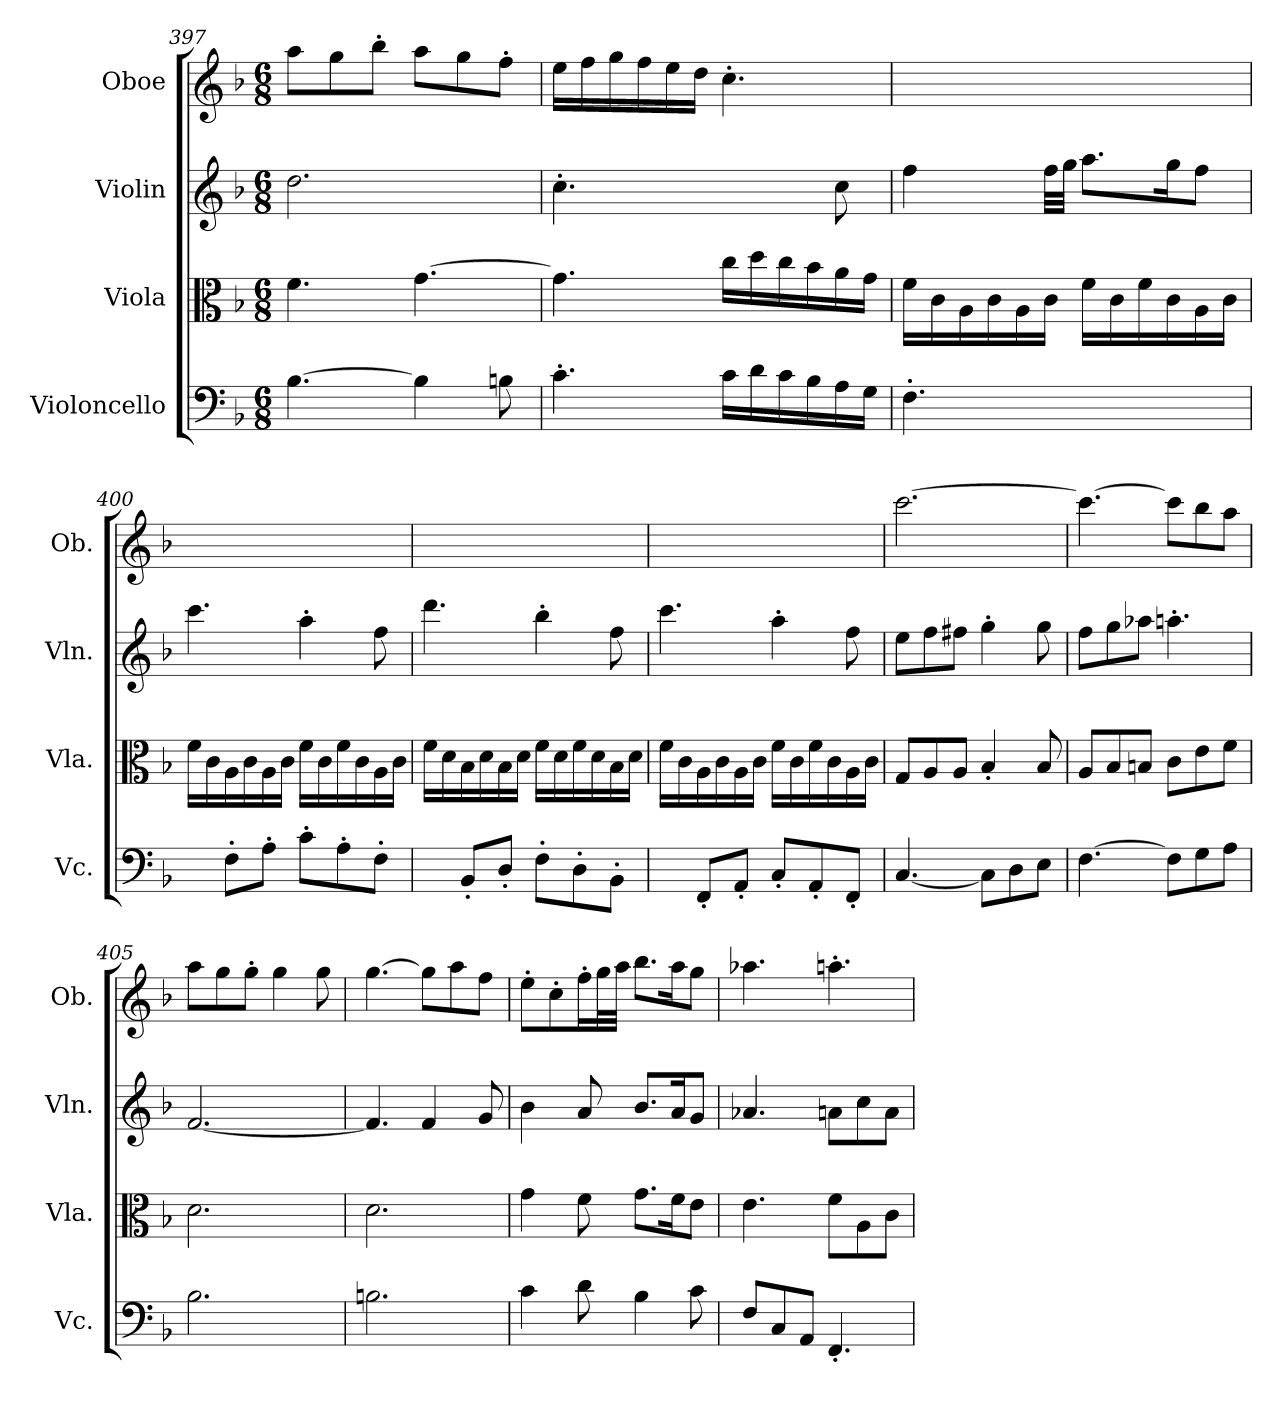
**kern	**kern	**kern	**kern
*part4	*part3	*part2	*part1
*staff4	*staff3	*staff2	*staff1
*I"Violoncello	*I"Viola	*I"Violin	*I"Oboe
*I'Vc.	*I'Vla.	*I'Vln.	*I'Ob.
*clefF4	*clefC3	*clefG2	*clefG2
*k[b-]	*k[b-]	*k[b-]	*k[b-]
*M6/8	*M6/8	*M6/8	*M6/8
=397	=397	=397	=397
[4.B-\	4.f\	2.dd\	8aa\L
.	.	.	8gg\
.	.	.	8bb-'\J
4B-\]	[4.g\	.	8aa\L
.	.	.	8gg\
8Bn\	.	.	8ff'\J
=398	=398	=398	=398
4.c'\	4.g\]	4.cc'\	16ee\LL
.	.	.	16ff\
.	.	.	16gg\
.	.	.	16ff\
.	.	.	16ee\
.	.	.	16dd\JJ
16c\LL	16cc\LL	4ryy	4.cc'\
16d\	16dd\	.	.
16c\	16cc\	.	.
16B-\	16b-\	.	.
16A\	16a\	8cc\	.
16G\JJ	16g\JJ	.	.
!!LO:LB:g=z
=399	=399	=399	=399
4.F'\	16f\LL	4ff\	2.ryy
.	16c\	.	.
.	16A\	.	.
.	16c\	.	.
.	16A\	16ryy	.
.	16c\JJ	32ff\LLL	.
.	.	32gg\JJJ	.
4.ryy	16f\LL	8.aa\L	.
.	16c\	.	.
.	16f\	.	.
.	16c\	16gg\K	.
.	16A\	8ff\J	.
.	16c\JJ	.	.
=400	=400	=400	=400
8ryy	16f\LL	4.ccc\	2.ryy
.	16c\	.	.
8F'\L	16A\	.	.
.	16c\	.	.
8A'\J	16A\	.	.
.	16c\JJ	.	.
8c'\L	16f\LL	4aa'\	.
.	16c\	.	.
8A'\	16f\	.	.
.	16c\	.	.
8F'\J	16A\	8ff\	.
.	16c\JJ	.	.
=401	=401	=401	=401
8ryy	16f\LL	4.ddd\	2.ryy
.	16d\	.	.
8BB-'/L	16B-\	.	.
.	16d\	.	.
8D'/J	16B-\	.	.
.	16d\JJ	.	.
8F'\L	16f\LL	4bb-'\	.
.	16d\	.	.
8D'\	16f\	.	.
.	16d\	.	.
8BB-'\J	16B-\	8ff\	.
.	16d\JJ	.	.
!!LO:LB:g=z
=402	=402	=402	=402
8ryy	16f\LL	4.ccc\	2.ryy
.	16c\	.	.
8FF'/L	16A\	.	.
.	16c\	.	.
8AA'/J	16A\	.	.
.	16c\JJ	.	.
8C'/L	16f\LL	4aa'\	.
.	16c\	.	.
8AA'/	16f\	.	.
.	16c\	.	.
8FF'/J	16A\	8ff\	.
.	16c\JJ	.	.
=403	=403	=403	=403
[4.C/	8G/L	8ee\L	[2.ccc\
.	8A/	8ff\	.
.	8A/J	8ff#X\J	.
8C\L]	4B-'/	4gg'\	.
8D\	.	.	.
8E\J	8B-/	8gg\	.
=404	=404	=404	=404
[4.F\	8A/L	8ff\L	4.ccc\_
.	8B-/	8gg\	.
.	8Bn/J	8aa-X\J	.
8F\L]	8c\L	4.aan'\	8ccc\L]
8G\	8e\	.	8bb-\
8A\J	8f\J	.	8aa\J
=405	=405	=405	=405
2.B-\	2.d\	[2.f/	8aa\L
.	.	.	8gg\
.	.	.	8gg'\J
.	.	.	4gg\
.	.	.	8gg\
=406	=406	=406	=406
2.Bn\	2.d\	4.f/]	[4.gg\
.	.	4f/	8gg\L]
.	.	.	8aa\
.	.	8g/	8ff\J
!!LO:PB:g=z
=407	=407	=407	=407
4c\	4g\	4b-\	8ee'\L
.	.	.	8cc'\
8d\	8f\	8a/	16ff'\L
.	.	.	32gg\L
.	.	.	32aa\JJJ
4B-\	8.g\L	8.b-/L	8.bb-\L
.	16f\K	16a/K	16aa\K
8c\	8e\J	8g/J	8gg\J
=408	=408	=408	=408
8F/L	4.e\	4.a-X/	4.aa-X\
8C/	.	.	.
8AA/J	.	.	.
4.FF'/	8f\L	8an\L	4.aan'\
.	8A\	8cc\	.
.	8c\J	8a\J	.
=	=	=	=
*-	*-	*-	*-
